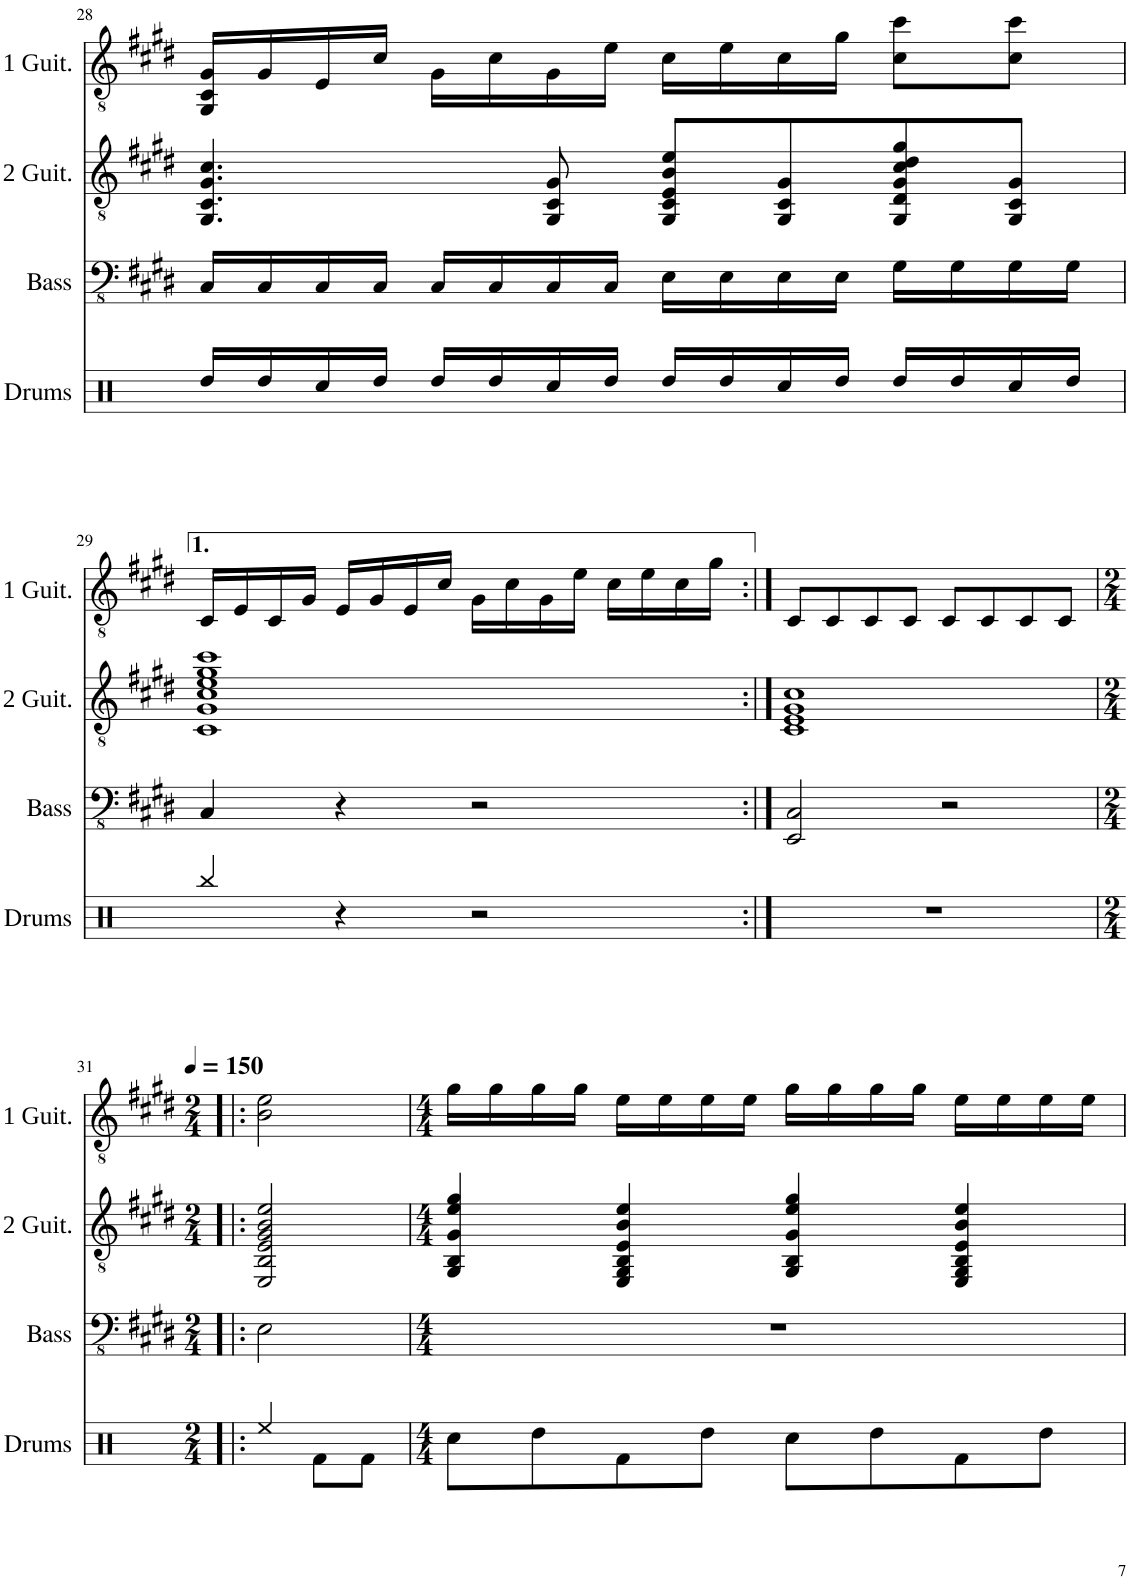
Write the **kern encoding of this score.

**kern	**kern	**kern
*part3	*part2	*part1
*staff3	*staff2	*staff1
*I"Bass Guitar	*I"Second Guitar	*I"First Guitar
*I'Bass	*I'2 Guit.	*I'1 Guit.
!!LO:PB:g=z
*clefFv4	*clefGv2	*clefGv2
*k[f#c#g#d#]	*k[f#c#g#d#]	*k[f#c#g#d#]
*M4/4	*M4/4	*M4/4
=28	=28	=28
16CC#/LL	4.GG#/ 4.C#/ 4.G#/ 4.c#/	16GG#/ 16C#/ 16G#/LL
16CC#/	.	16G#/
16CC#/	.	16E/
16CC#/JJ	.	16c#/JJ
16CC#/LL	.	16G#\LL
16CC#/	.	16c#\
16CC#/	8GG#/ 8C#/ 8G#/	16G#\
16CC#/JJ	.	16e\JJ
16EE\LL	8GG#/ 8C#/ 8E/ 8B/ 8e/L	16c#\LL
16EE\	.	16e\
16EE\	8GG#/ 8C#/ 8G#/	16c#\
16EE\JJ	.	16g#\JJ
16GG#\LL	8GG#/ 8D#/ 8G#/ 8c#/ 8d#/ 8g#/	8c#\ 8cc#\L
16GG#\	.	.
16GG#\	8GG#/ 8C#/ 8G#/J	8c#\ 8cc#\J
16GG#\JJ	.	.
!!LO:LB:g=z
=29	=29	=29
4CC#/	1C# 1G# 1c# 1e 1g# 1cc#	16C#/LL
.	.	16E/
.	.	16C#/
.	.	16G#/JJ
4r	.	16E/LL
.	.	16G#/
.	.	16E/
.	.	16c#/JJ
2r	.	16G#\LL
.	.	16c#\
.	.	16G#\
.	.	16e\JJ
.	.	16c#\LL
.	.	16e\
.	.	16c#\
.	.	16g#\JJ
=30:|!	=30:|!	=30:|!
2EEE/ 2CC#/	1C# 1E 1G# 1c#	8C#/L
.	.	8C#/
.	.	8C#/
.	.	8C#/J
2r	.	8C#/L
.	.	8C#/
.	.	8C#/
.	.	8C#/J
!!LO:LB:g=z
=31!|:	=31!|:	=31!|:
*M2/4	*M2/4	*M2/4
*	*	*MM150
2EE\	2EE/ 2BB/ 2E/ 2G#/ 2B/ 2e/	2B\ 2e\
=32	=32	=32
*M4/4	*M4/4	*M4/4
1r	4GG#/ 4BB/ 4G#/ 4e/ 4g#/	16g#\LL
.	.	16g#\
.	.	16g#\
.	.	16g#\JJ
.	4EE/ 4GG#/ 4BB/ 4E/ 4B/ 4e/	16e\LL
.	.	16e\
.	.	16e\
.	.	16e\JJ
.	4GG#/ 4BB/ 4G#/ 4e/ 4g#/	16g#\LL
.	.	16g#\
.	.	16g#\
.	.	16g#\JJ
.	4EE/ 4GG#/ 4BB/ 4E/ 4B/ 4e/	16e\LL
.	.	16e\
.	.	16e\
.	.	16e\JJ
=	=	=
*-	*-	*-
